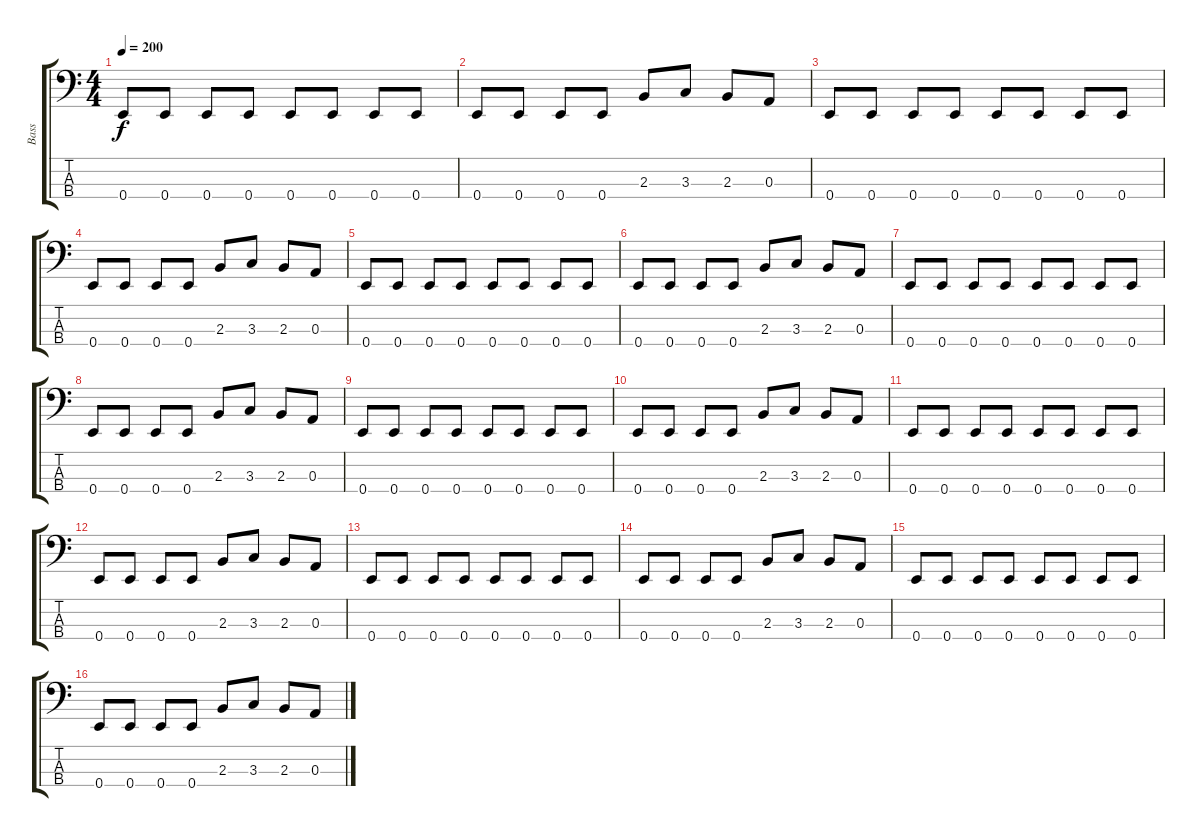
\track ("Bass" "Bass") {instrument electricbasspick}
\staff {score tabs}
\tuning (G2 D2 A1 E1) {hide}
\ts (4 4)
\tempo 200
\clef f4
\ks c
0.4.8{dy f} 0.4.8 0.4.8 0.4.8 0.4.8 0.4.8 0.4.8 0.4.8 |
0.4.8 0.4.8 0.4.8 0.4.8 2.3.8 3.3.8 2.3.8 0.3.8 |
0.4.8 0.4.8 0.4.8 0.4.8 0.4.8 0.4.8 0.4.8 0.4.8 |
0.4.8 0.4.8 0.4.8 0.4.8 2.3.8 3.3.8 2.3.8 0.3.8 |
0.4.8 0.4.8 0.4.8 0.4.8 0.4.8 0.4.8 0.4.8 0.4.8 |
0.4.8 0.4.8 0.4.8 0.4.8 2.3.8 3.3.8 2.3.8 0.3.8 |
0.4.8 0.4.8 0.4.8 0.4.8 0.4.8 0.4.8 0.4.8 0.4.8 |
0.4.8 0.4.8 0.4.8 0.4.8 2.3.8 3.3.8 2.3.8 0.3.8 |
0.4.8 0.4.8 0.4.8 0.4.8 0.4.8 0.4.8 0.4.8 0.4.8 |
0.4.8 0.4.8 0.4.8 0.4.8 2.3.8 3.3.8 2.3.8 0.3.8 |
0.4.8 0.4.8 0.4.8 0.4.8 0.4.8 0.4.8 0.4.8 0.4.8 |
0.4.8 0.4.8 0.4.8 0.4.8 2.3.8 3.3.8 2.3.8 0.3.8 |
0.4.8 0.4.8 0.4.8 0.4.8 0.4.8 0.4.8 0.4.8 0.4.8 |
0.4.8 0.4.8 0.4.8 0.4.8 2.3.8 3.3.8 2.3.8 0.3.8 |
0.4.8 0.4.8 0.4.8 0.4.8 0.4.8 0.4.8 0.4.8 0.4.8 |
0.4.8 0.4.8 0.4.8 0.4.8 2.3.8 3.3.8 2.3.8 0.3.8
